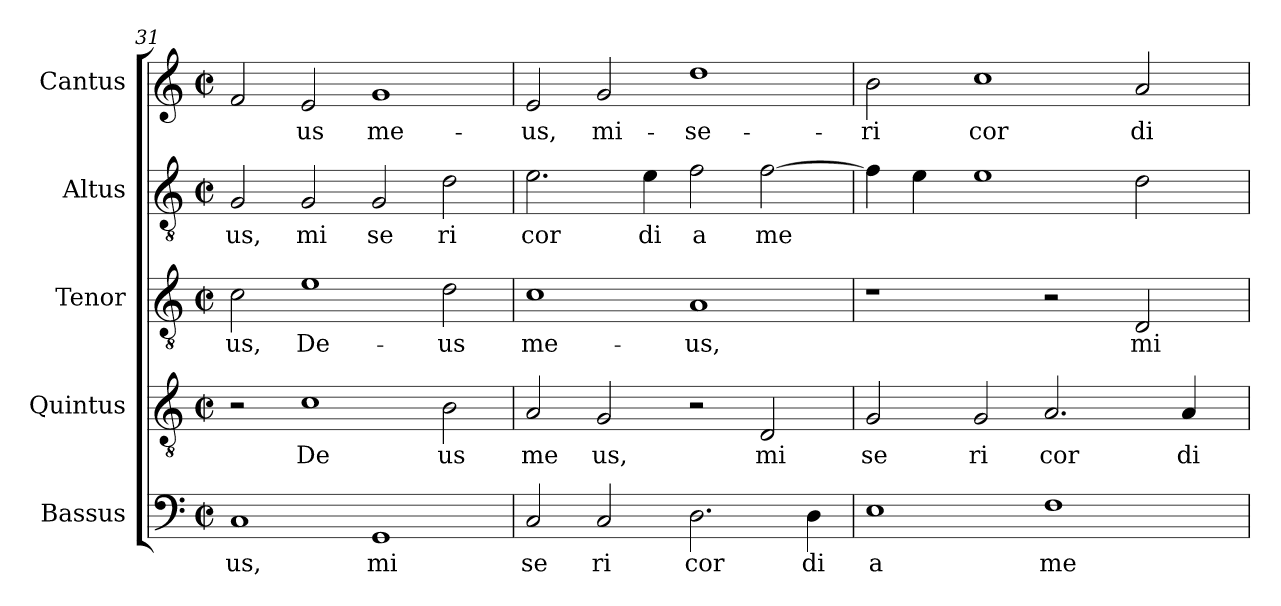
**kern	**text	**kern	**text	**kern	**text	**kern	**text	**kern	**text
*part5	*part5	*part4	*part4	*part3	*part3	*part2	*part2	*part1	*part1
*staff5	*staff5	*staff4	*staff4	*staff3	*staff3	*staff2	*staff2	*staff1	*staff1
*I"Bassus	*	*I"Quintus	*	*I"Tenor	*	*I"Altus	*	*I"Cantus	*
*clefF4	*	*clefGv2	*	*clefGv2	*	*clefGv2	*	*clefG2	*
*M2/2	*	*M2/2	*	*M2/2	*	*M2/2	*	*M2/2	*
*met(c|)	*	*met(c|)	*	*met(c|)	*	*met(c|)	*	*met(c|)	*
=31	=31	=31	=31	=31	=31	=31	=31	=31	=31
!	!LO:LY:b:cj	!	!	!	!LO:LY:b:cj	!	!LO:LY:b:cj	!	!
1C	us,	2r	.	2c\	-us,	2G/	us,	2f/	.
!	!	!	!LO:LY:b:cj	!	!LO:LY:b:cj	!	!LO:LY:b:cj	!	!LO:LY:b:cj
.	.	1c	De	1e	De-	2G/	mi	2e/	-us
!	!LO:LY:b:cj	!	!	!	!	!	!LO:LY:b:cj	!	!LO:LY:b:cj
1GG	mi	.	.	.	.	2G/	se	1g	me-
!	!	!	!LO:LY:b:cj	!	!LO:LY:b:cj	!	!LO:LY:b:cj	!	!
.	.	2B\	us	2d\	-us	2d\	ri	.	.
=32	=32	=32	=32	=32	=32	=32	=32	=32	=32
!	!LO:LY:b:cj	!	!LO:LY:b:cj	!	!LO:LY:b:cj	!	!LO:LY:b:cj	!	!LO:LY:b:cj
2C/	se	2A/	me	1c	me-	2.e\	cor	2e/	-us,
!	!LO:LY:b:cj	!	!LO:LY:b:cj	!	!	!	!	!	!LO:LY:b:cj
2C/	ri	2G/	us,	.	.	.	.	2g/	mi-
!	!	!	!	!	!	!	!LO:LY:b:cj	!	!
.	.	.	.	.	.	4e\	di	.	.
!	!LO:LY:b:cj	!	!	!	!LO:LY:b:cj	!	!LO:LY:b:cj	!	!LO:LY:b:cj
2.D\	cor	2r	.	1A	-us,	2f\	a	1dd	-se-
!	!	!	!LO:LY:b:cj	!	!	!	!LO:LY:b	!	!
.	.	2D/	mi	.	.	[>2f\	me	.	.
!	!LO:LY:b:cj	!	!	!	!	!	!	!	!
4D\	di	.	.	.	.	.	.	.	.
!!LO:LB:g=z
=33	=33	=33	=33	=33	=33	=33	=33	=33	=33
!	!LO:LY:b:cj	!	!LO:LY:b:cj	!	!	!	!	!	!LO:LY:b:cj
*	*	*	*	*	*	*^	*	*	*
1E	a	2G/	se	1r	.	4f\]	4ryy	.	2b\	-ri
.	.	.	.	.	.	4e\	16..ryy	.	.	.
.	.	.	.	.	.	.	1ryy	.	.	.
!	!	!	!LO:LY:b:cj	!	!	!	!	!	!	!LO:LY:b:cj
.	.	2G/	ri	.	.	1e	.	.	1cc	cor
!	!LO:LY:b:cj	!	!LO:LY:b:cj	!	!	!	!	!	!	!
1F	me	2.A/	cor	2r	.	.	.	.	.	.
.	.	.	.	.	.	.	2ryy	.	.	.
!	!	!	!	!	!LO:LY:b:cj	!	!	!	!	!LO:LY:b:cj
.	.	.	.	2D/	mi-	2d\	.	.	2a/	di
!	!	!	!LO:LY:b:cj	!	!	!	!	!	!	!
.	.	4A/	di	.	.	.	.	.	.	.
.	.	.	.	.	.	.	8ryy	.	.	.
.	.	.	.	.	.	.	64ryy	.	.	.
*	*	*	*	*	*	*v	*v	*	*	*
=	=	=	=	=	=	=	=	=	=
*-	*-	*-	*-	*-	*-	*-	*-	*-	*-
